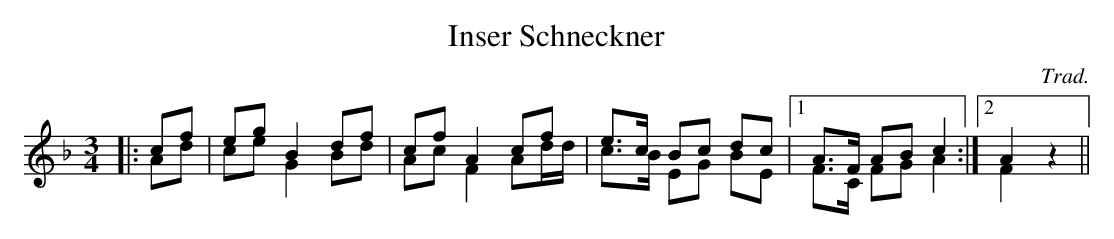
X:1
T:Inser Schneckner
C:Trad.
M:3/4
L:1/8
%%staves (1 2)
K:F
V:1
|:cf | eg B2 df | cf A2 cf | e>c Bc dc |1 A>F AB c2 :|2 A2 z2 ||
V:2
|:Ad | ce G2 Bd | Ac F2 Ad/2d/2 | c>B EG BE |1 F>C FG A2 :|2 F2 z2 ||
